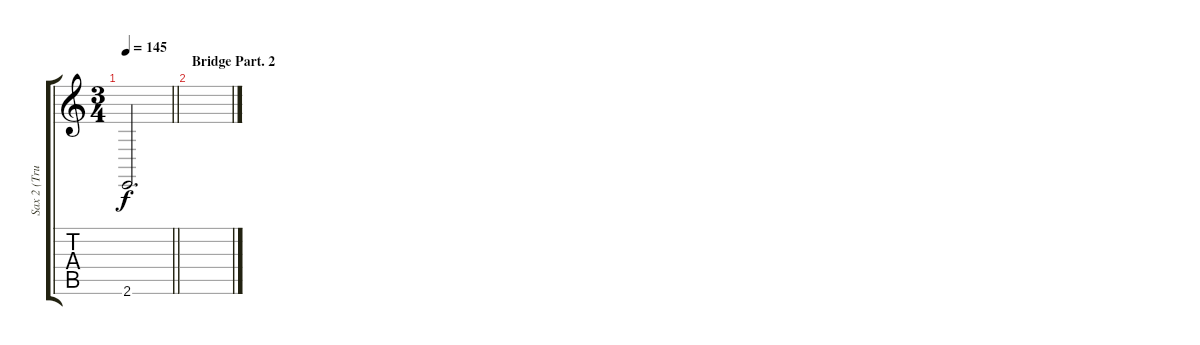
\track ("Sax 2 (Trumpet2)" "Sax 2 (Tru") {instrument tenorsax}
\staff {score tabs}
\tuning (E4 B3 G3 D3 A2 D2) {hide}
\ts (3 4)
\tempo 145
\clef g2
\barLineRight lightlight
\ks c
2.6.2{d dy f} |
\section ("" "Bridge Part. 2")
